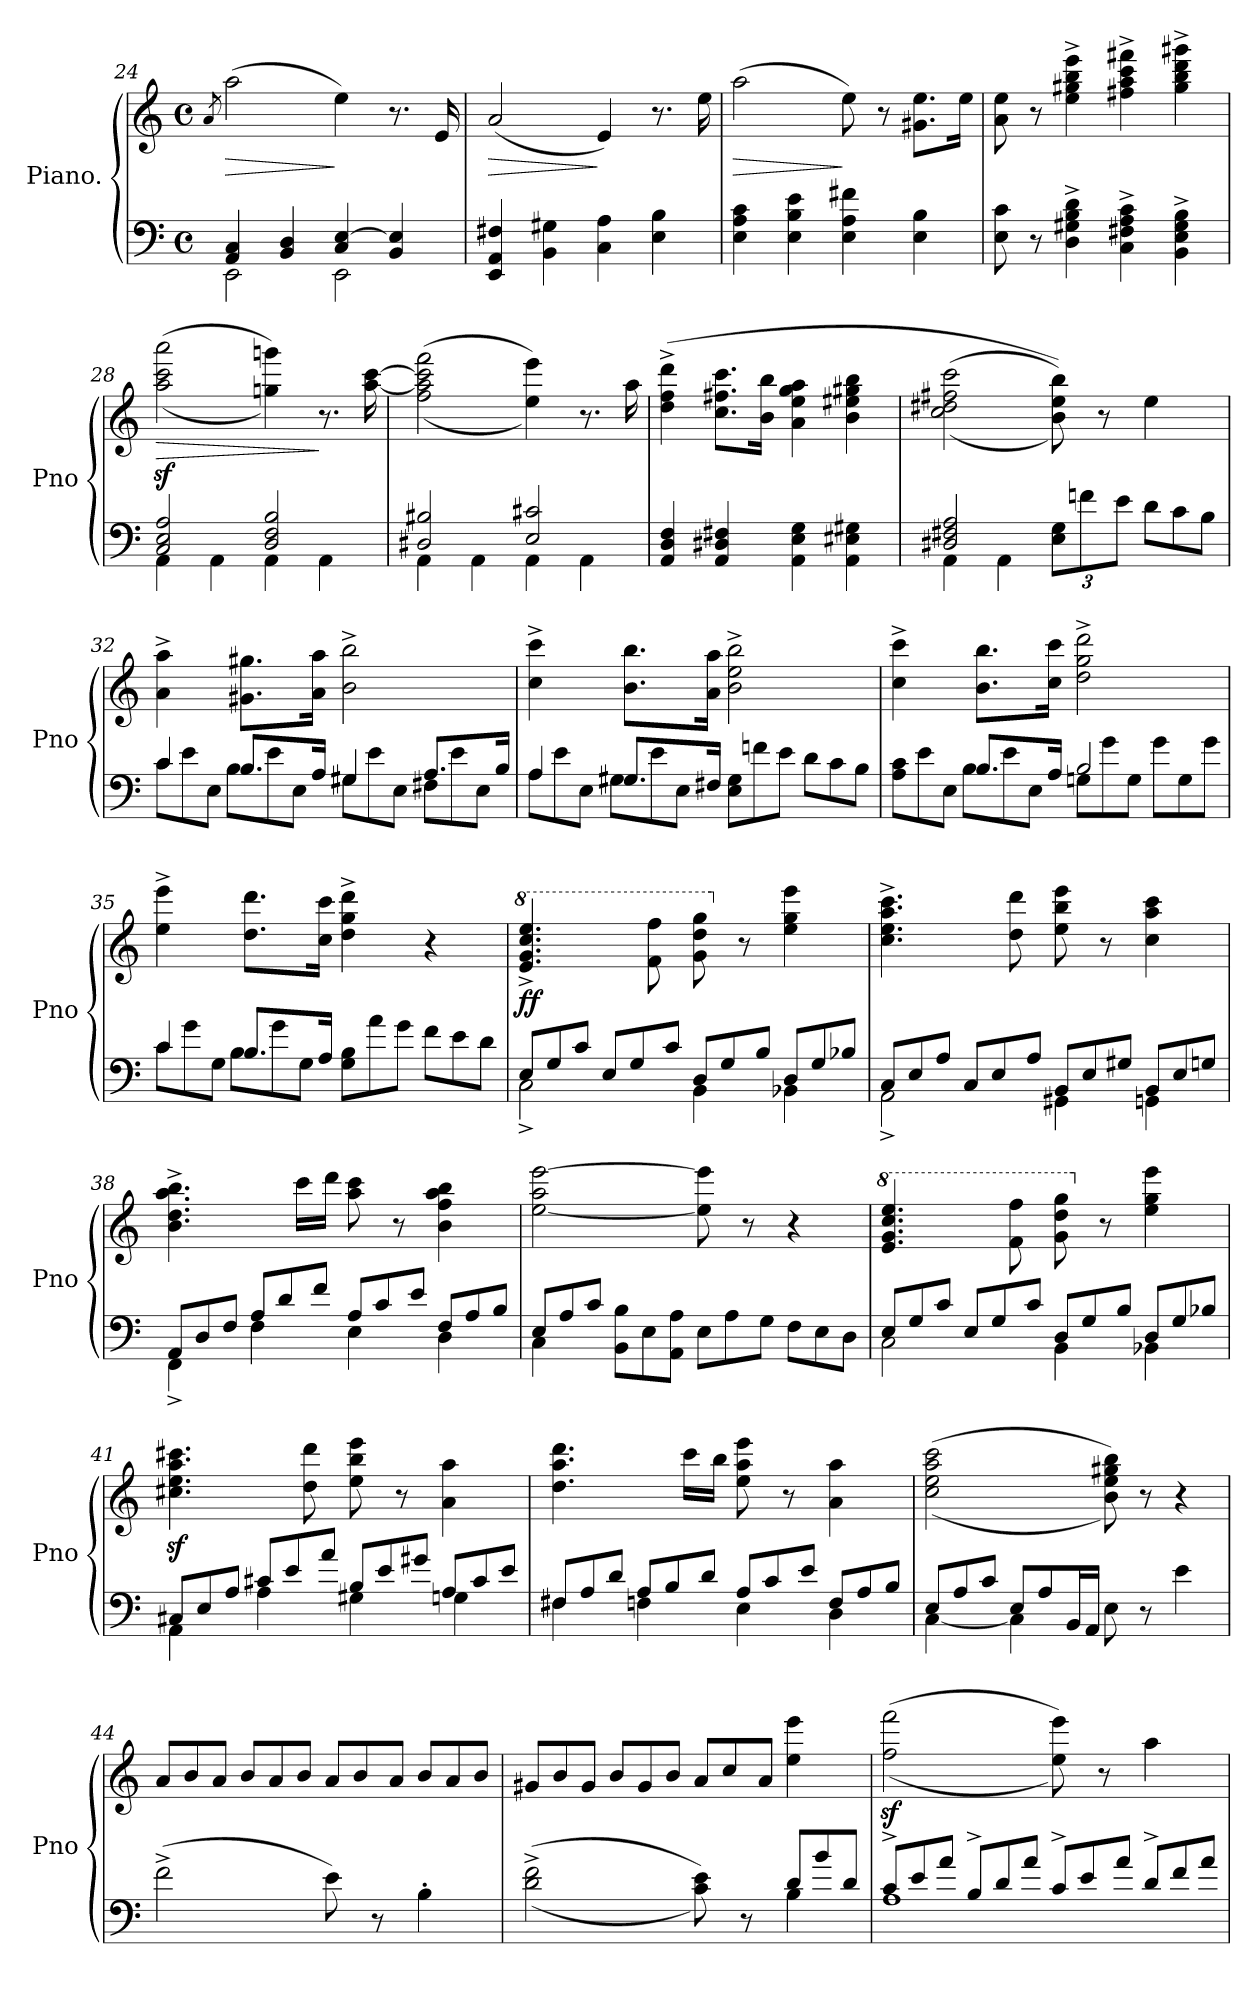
**kern	**kern	**dynam
*part1	*part1	*part1
*staff2	*staff1	*staff1/2
*I"Piano.	*	*
*I'Pno	*	*
*clefF4	*clefG2	*
*k[]	*k[]	*
*C:	*C:	*
*M4/4	*M4/4	*
*met(c)	*met(c)	*
=24	=24	=24
.	8qa/	.
*^	*	*
!	!	!	!LO:HP:b
4AA/ 4C/	2EE\	(2aa\	>
4BB/ 4D/	.	.	.
4C/ [4E/	2EE\	4ee\)	]
4BB/ 4E]/	.	8.r	.
.	.	16e/	.
*v	*v	*	*
=25	=25	=25
!	!	!LO:HP:b
4EE/ 4AA/ 4F#X/	(2a/	>
4BB\ 4G#X\	.	.
4C\ 4A\	4e/)	]
4E\ 4B\	8.r	.
.	16ee\	.
=26	=26	=26
!	!	!LO:HP:b
4E\ 4A\ 4c\	(2aa\	>
4E\ 4B\ 4e\	.	.
4E\ 4A\ 4f#X\	8ee\)	]
.	8r	.
4E\ 4B\	8.g#X\ 8.ee\L	.
.	16ee\Jk	.
=27	=27	=27
8E\ 8c\	8a\ 8ee\	.
8r	8r	.
4D^\ 4G#X^\ 4B^\ 4d^\	4ee^\ 4gg#X^\ 4bb^\ 4eee^\	.
4C^\ 4F#X^\ 4A^\ 4c^\	4ff#X^\ 4aa^\ 4ccc^\ 4fff#X^\	.
4BB^\ 4E^\ 4G#^\ 4B^\	4gg#^\ 4bb^\ 4ddd^\ 4ggg#X^\	.
=28	=28	=28
*^	*	*
!	!	!	!LO:HP:b
2C/ 2E/ 2A/	4AA\	(<(>2aaz\ 2cccz\ 2aaaz\	>
.	4AA\	.	.
2D/ 2F/ 2B/	4AA\	4ggn\ 4gggn\))	.
.	4AA\	8.r	]
.	.	[16aa\ [16ccc\	.
=29	=29	=29	=29
2D#X/ 2B#X/	4AA\	(<(>2ff\ 2aa]\ 2ccc]\ 2fff\	.
.	4AA\	.	.
2E/ 2c#X/	4AA\	4ee\ 4eee\))	.
.	4AA\	8.r	.
.	.	16aa\	.
*v	*v	*	*
=30	=30	=30
4AA/ 4D/ 4F/	(4dd^\ 4ff^\ 4ddd^\	.
4AA/ 4D#X/ 4F#X/	8.cc\ 8.ff#X\ 8.ccc\L	.
.	16b\ 16bb\Jk	.
4AA\ 4E\ 4G\	4a\ 4ee\ 4gg\ 4aa\	.
4AA\ 4E#X\ 4G#X\	4b\ 4ee#X\ 4gg#X\ 4bb\	.
=31	=31	=31
*^	*	*
4AA\	2D#X/ 2F#X/ 2A/	(<(>2cc\ 2dd#X\ 2ff#X\ 2ccc\	.
4AA\	.	.	.
2ryy	12E\ 12G\L	8b\ 8ee\ 8bb\)))	.
.	12fn\	.	.
.	.	8r	.
.	12e\J	.	.
*	*Xtuplet	*	*
.	12d\L	4ee\	.
.	12c\	.	.
.	12B\J	.	.
=32	=32	=32	=32
4c/	12c\L	4a^\ 4aa^\	.
.	12e\	.	.
.	12E\J	.	.
8.B/L	12B\L	8.g#X\ 8.gg#X\L	.
.	12e\	.	.
.	12E\J	.	.
16A/Jk	.	16a\ 16aa\Jk	.
4G#X/	12G#X\L	2b^\ 2bb^\	.
.	12e\	.	.
.	12E\J	.	.
8.A/L	12F#X\L	.	.
.	12e\	.	.
.	12E\J	.	.
16B/Jk	.	.	.
=33	=33	=33	=33
4A/	12A\L	4cc^\ 4ccc^\	.
.	12e\	.	.
.	12E\J	.	.
8.G#X/L	12G#X\L	8.b\ 8.bb\L	.
.	12e\	.	.
.	12E\J	.	.
16F#X/Jk	.	16a\ 16aa\Jk	.
12E\ 12G#\L	2ryy	2b^\ 2ee^\ 2bb^\	.
12fn\	.	.	.
12e\J	.	.	.
12d\L	.	.	.
12c\	.	.	.
12B\J	.	.	.
=34	=34	=34	=34
12A\ 12c\L	4ryy	4cc^\ 4ccc^\	.
12e\	.	.	.
12E\J	.	.	.
8.B/L	12B\L	8.b\ 8.bb\L	.
.	12e\	.	.
.	12E\J	.	.
16A/Jk	.	16cc\ 16ccc\Jk	.
2B/	12Gn\L	2dd^\ 2gg^\ 2ddd^\	.
.	12g\	.	.
.	12G\J	.	.
.	12g\L	.	.
.	12G\	.	.
.	12g\J	.	.
=35	=35	=35	=35
4c/	12c\L	4ee^\ 4eee^\	.
.	12g\	.	.
.	12G\J	.	.
8.B/L	12B\L	8.dd\ 8.ddd\L	.
.	12g\	.	.
.	12G\J	.	.
16A/Jk	.	16cc\ 16ccc\Jk	.
12G\ 12B\L	2ryy	4dd^\ 4gg^\ 4ddd^\	.
12a\	.	.	.
12g\J	.	.	.
12f\L	.	4r	.
12e\	.	.	.
12d\J	.	.	.
=36	=36	=36	=36
*	*	*8va	*
12E/L	2C^\	4.ee^>/ 4.gg^>/ 4.ccc^>/ 4.eee^>/	ff
12G/	.	.	.
12c/J	.	.	.
12E/L	.	.	.
12G/	.	.	.
.	.	8ff\ 8fff\	.
12c/J	.	.	.
12D/L	4BB\	8gg\ 8ddd\ 8ggg\	.
12G/	.	.	.
*	*	*X8va	*
.	.	8r	.
12B/J	.	.	.
12D/L	4BB-X\	4ee\ 4gg\ 4eee\	.
12G/	.	.	.
12B-X/J	.	.	.
=37	=37	=37	=37
12C/L	2AA^\	4.cc^\ 4.ee^\ 4.aa^\ 4.ccc^\	.
12E/	.	.	.
12A/J	.	.	.
12C/L	.	.	.
12E/	.	.	.
.	.	8dd\ 8ddd\	.
12A/J	.	.	.
12BB/L	4GG#X\	8ee\ 8bb\ 8eee\	.
12E/	.	.	.
.	.	8r	.
12G#X/J	.	.	.
12BB/L	4GGn\	4cc\ 4aa\ 4ccc\	.
12E/	.	.	.
12Gn/J	.	.	.
=38	=38	=38	=38
12AA/L	4FF^\	4.b^\ 4.dd^\ 4.aa^\ 4.bb^\	.
12D/	.	.	.
12F/J	.	.	.
12A/L	4F\	.	.
12d/	.	.	.
.	.	16ccc\LL	.
12f/J	.	.	.
.	.	16ddd\JJ	.
12A/L	4E\	8aa\ 8ccc\	.
12c/	.	.	.
.	.	8r	.
12e/J	.	.	.
12F/L	4D\	4b\ 4ff\ 4aa\ 4bb\	.
12A/	.	.	.
12B/J	.	.	.
=39	=39	=39	=39
12E/L	4C\	[2ee\ 2aa\ [2eee\	.
12A/	.	.	.
12c/J	.	.	.
12BB\ 12B\L	2.ryy	.	.
12E\	.	.	.
12AA\ 12A\J	.	.	.
12E\L	.	8ee]\ 8eee]\	.
12A\	.	.	.
.	.	8r	.
12G\J	.	.	.
12F\L	.	4r	.
12E\	.	.	.
12D\J	.	.	.
=40	=40	=40	=40
*	*	*8va	*
12E/L	2C\	4.ee/ 4.gg/ 4.ccc/ 4.eee/	.
12G/	.	.	.
12c/J	.	.	.
12E/L	.	.	.
12G/	.	.	.
.	.	8ff\ 8fff\	.
12c/J	.	.	.
12D/L	4BB\	8gg\ 8ddd\ 8ggg\	.
12G/	.	.	.
*	*	*X8va	*
.	.	8r	.
12B/J	.	.	.
12D/L	4BB-X\	4ee\ 4gg\ 4eee\	.
12G/	.	.	.
12B-X/J	.	.	.
=41	=41	=41	=41
12C#X/L	4AA\	4.cc#Xz\ 4.eez\ 4.aaz\ 4.ccc#Xz\	.
12E/	.	.	.
12A/J	.	.	.
12c#X/L	4A\	.	.
12e/	.	.	.
.	.	8dd\ 8ddd\	.
12a/J	.	.	.
12B/L	4G#X\	8ee\ 8bb\ 8eee\	.
12e/	.	.	.
.	.	8r	.
12g#X/J	.	.	.
12A/L	4Gn\	4a\ 4aa\	.
12c#/	.	.	.
12e/J	.	.	.
=42	=42	=42	=42
12F#X/L	4F#X\	4.dd\ 4.aa\ 4.ddd\	.
12A/	.	.	.
12d/J	.	.	.
12A/L	4Fn\	.	.
12B/	.	.	.
.	.	16ccc\LL	.
12d/J	.	.	.
.	.	16bb\JJ	.
12A/L	4E\	8ee\ 8aa\ 8eee\	.
12c/	.	.	.
.	.	8r	.
12e/J	.	.	.
12F/L	4D\	4a\ 4aa\	.
12A/	.	.	.
12B/J	.	.	.
=43	=43	=43	=43
12E/L	[4C\	(<(>2cc\ 2ee\ 2aa\ 2ccc\	.
12A/	.	.	.
12c/J	.	.	.
12E/L	4C\]	.	.
12A/	.	.	.
24BB/L	.	.	.
24AA/JJ	.	.	.
8E\	2ryy	8b\ 8ee\ 8gg#X\ 8bb\))	.
8r	.	8r	.
4e\	.	4r	.
*v	*v	*	*
=44	=44	=44
*	*Xtuplet	*
(2f^\	12a/L	.
.	12b/	.
.	12a/J	.
.	12b/L	.
.	12a/	.
.	12b/J	.
8e\)	12a/L	.
.	12b/	.
8r	.	.
.	12a/J	.
4B'\	12b/L	.
.	12a/	.
.	12b/J	.
=45	=45	=45
*^	*	*
(<(>2d^\ 2f^\	2.ryy	12g#X/L	.
.	.	12b/	.
.	.	12g#/J	.
.	.	12b/L	.
.	.	12g#/	.
.	.	12b/J	.
8c\ 8e\))	.	12a/L	.
.	.	12cc/	.
8r	.	.	.
.	.	12a/J	.
12d/L	4B\	4ee\ 4eee\	.
12b/	.	.	.
12d/J	.	.	.
=46	=46	=46	=46
12c^</L	1A	(<(>2ffz\ 2fffz\	.
12e/	.	.	.
12a/J	.	.	.
12B^/L	.	.	.
12d/	.	.	.
12a/J	.	.	.
12c^/L	.	8ee\ 8eee\))	.
12e/	.	.	.
.	.	8r	.
12a/J	.	.	.
12d^/L	.	4aa\	.
12f/	.	.	.
12a/J	.	.	.
*v	*v	*	*
=	=	=
*-	*-	*-
